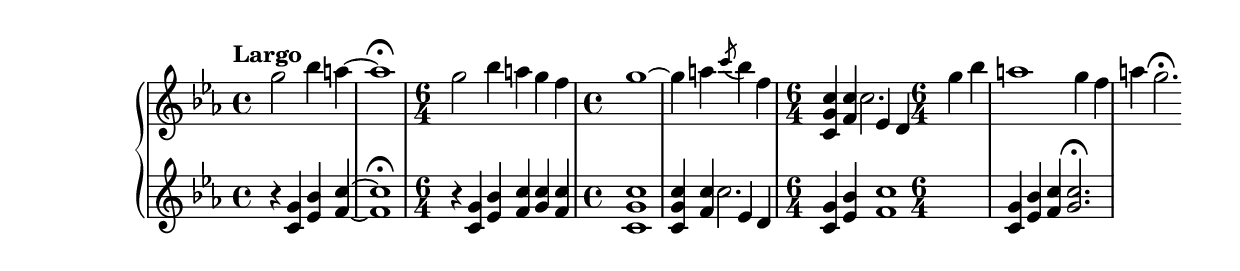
\header{
  title = ""
}

\parallelMusic #'(rhMusic lhMusic) {
  \tempo "Largo"
        %   ----------------------------------
            g''2 bes''4 a''~ |                  
            r4 <c' g'> <es' bes'> <f' c''>~|   
	%   --------------------------------- 
            a''1\fermata |                              
            <f' c''>1\fermata |                         
	%  -------------------- 
	\time 6/4 g''2 bes''4 a'' g'' f'' |
	\time 6/4 r4 <c' g'> <es' bes'> <f' c''>  <g' c''> <f' c''> |
	% ----------------------
	\time 4/4 g''1~ | 
	\time 4/4  <c' g' c''>1~ |
	% ----------------------
	g''4 a'' \acciaccatura c'''8 bes''4 f'' | 
	  << { <c' g' c''>4 <f' c''>4 es' d' | } \\
	     { s4 c''2. | } >>
	% ---------------------- %%% почему поменялись мест. партии?
	\time 6/4 <c' g'>4 <es' bes'> <f' c''>1 |
	\time 6/4 g''4 bes'' a''1 |
       % ----------------------
	<c' g'>4 <es' bes'> <f' c''>  <g' c''>2.\fermata |
	g''4 f'' a'' g''2.\fermata |
	% ---------------------
	}

  \score {
    \new PianoStaff <<
      \new Staff = "RH" <<
	\key c \minor
	\rhMusic
      >>
      \new Staff = "LH" <<
	\key c \minor
	\lhMusic
      >>
    >>
  }